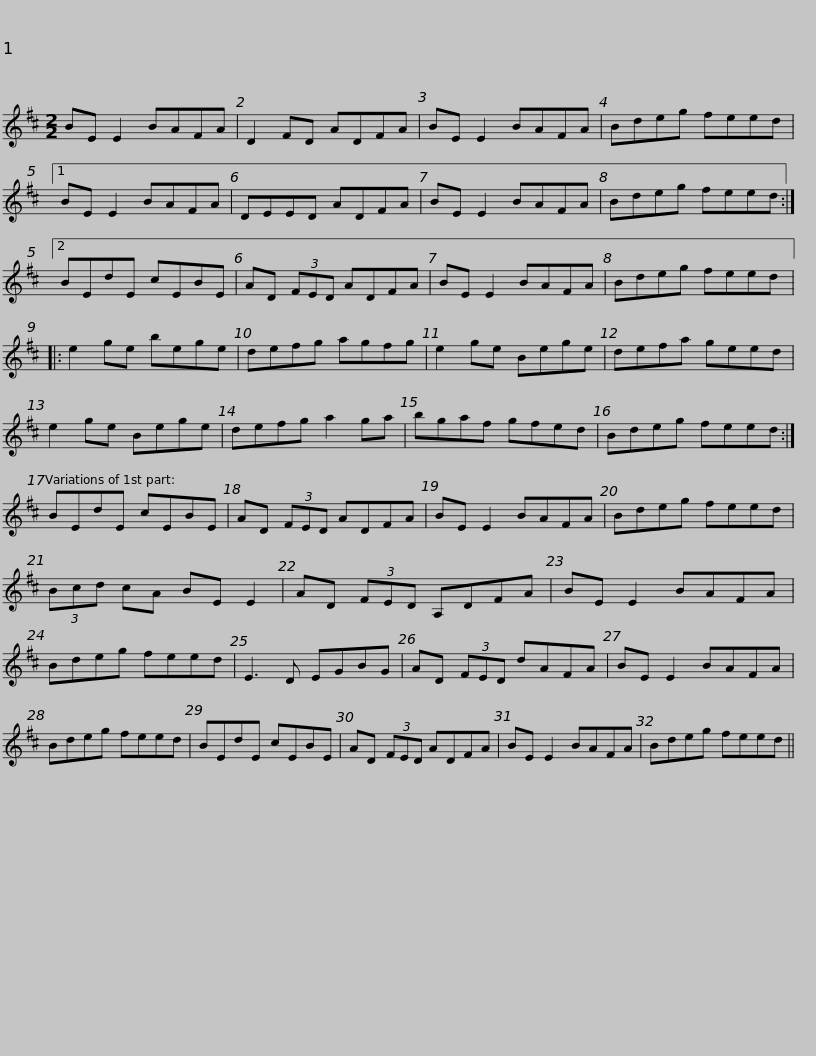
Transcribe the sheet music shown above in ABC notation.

X:1
L:1/8
M:2/2
I:linebreak $
K:D
V:1 treble
V:1
 BE E2 BAFA | D2 FD ADFA | BE E2 BAFA | Bdeg feed |1 BE E2 BAFA | %5
 DEED ADFA |$ BE E2 BAFA | Bdeg feed :|2 BEdE cEBE | AD (3FED ADFA | %10
 BE E2 BAFA |$ Bdeg feed |: e2 ge bege | defg agfg | e2 ge Bege | %15
 defa geed |$ e2 ge Bege | defg a2 ga | bgaf gfed | Bdeg feed :| %20
 BEdE cEBE |$ AD (3FED ADFA | BE E2 BAFA | Bdeg feed | (3Bcd cA BE E2 | %25
 AD (3FED A,DFA |$ BE E2 BAFA | Bdeg feed | E3 D EGBG | AD (3FED dAFA | %30
 BE E2 BAFA | Bdeg feed |$ BEdE cEBE | AD (3FED ADFA | BE E2 BAFA | %35
 Bdeg feed || %36
